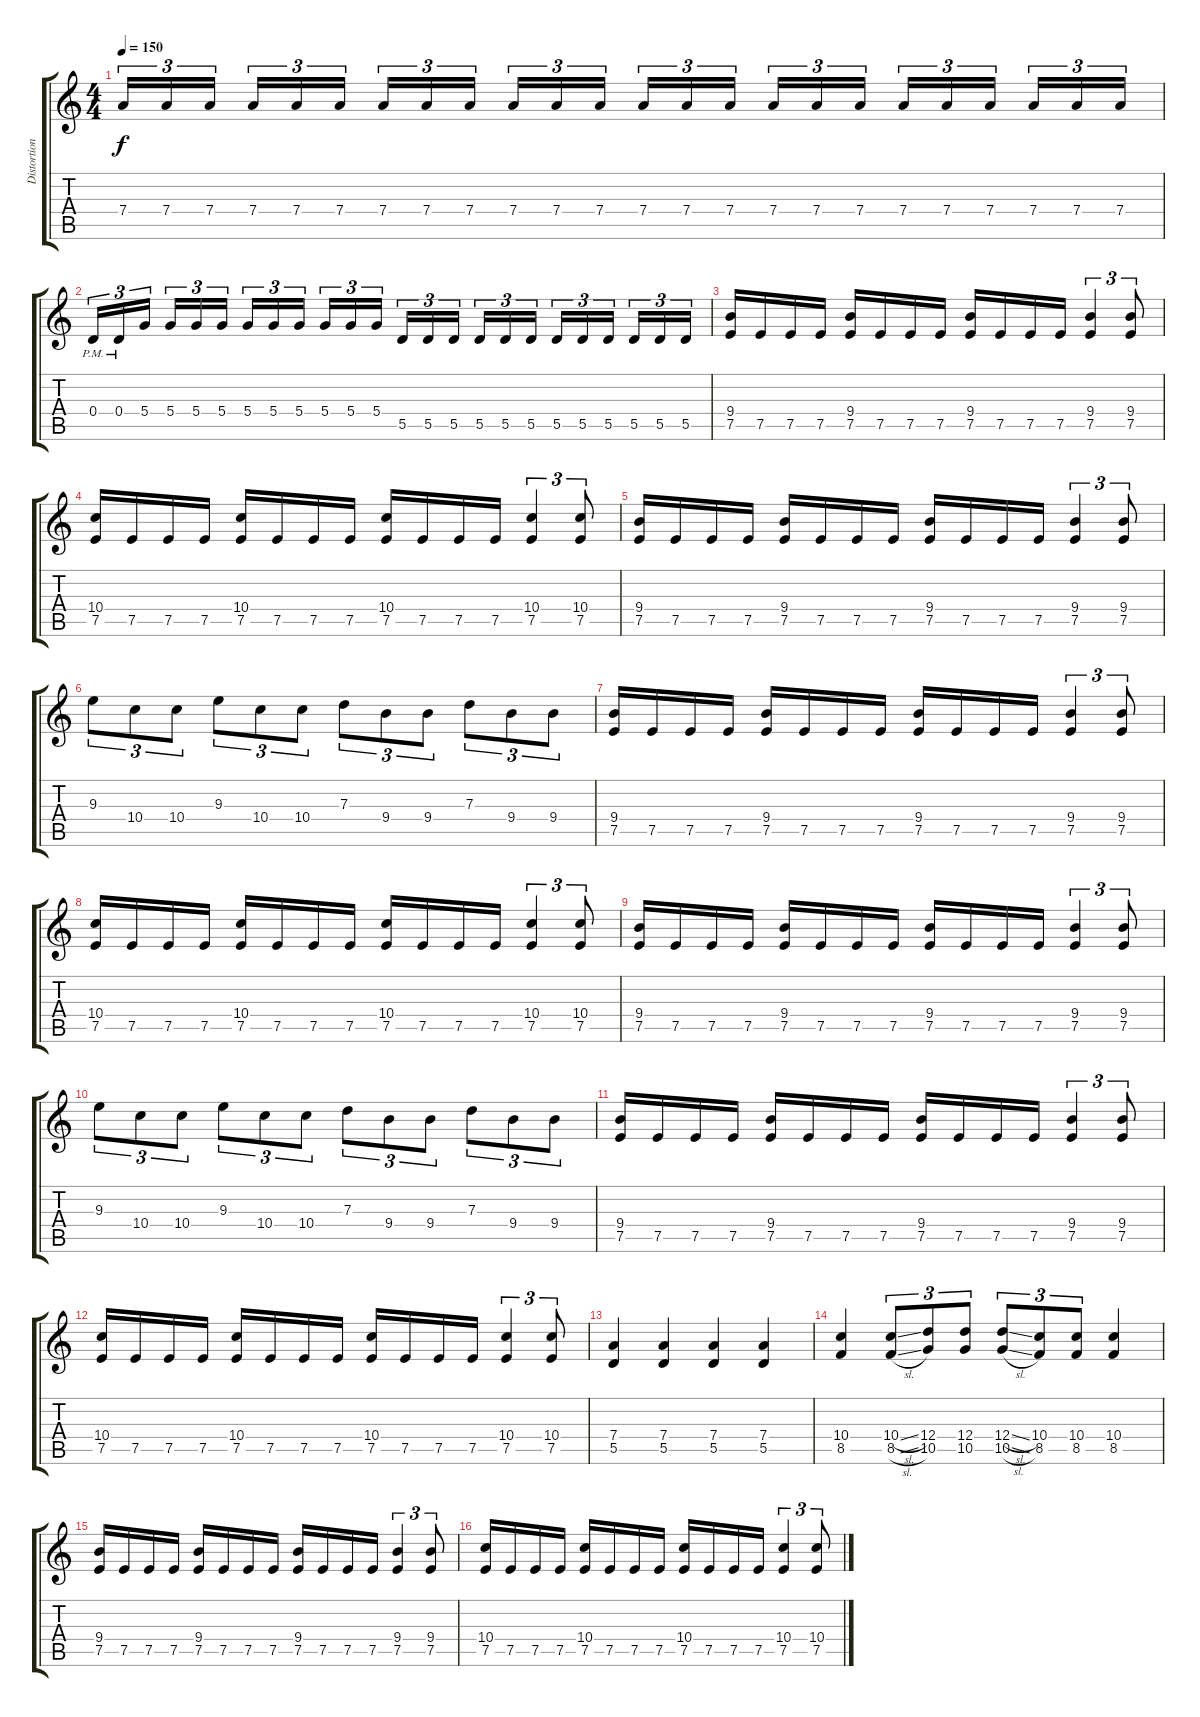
\track ("Distortion Guitar 1" "Distortion") {instrument distortionguitar}
\staff {score tabs}
\tuning (E4 B3 G3 D3 A2 E2) {hide}
\ts (4 4)
\tempo 150
\clef g2
\ks c
7.4.16{tu (3 2) dy f} 7.4.16{tu (3 2)} 7.4.16{tu (3 2)} 7.4.16{tu (3 2)} 7.4.16{tu (3 2)} 7.4.16{tu (3 2)} 7.4.16{tu (3 2)} 7.4.16{tu (3 2)} 7.4.16{tu (3 2)} 7.4.16{tu (3 2)} 7.4.16{tu (3 2)} 7.4.16{tu (3 2)} 7.4.16{tu (3 2)} 7.4.16{tu (3 2)} 7.4.16{tu (3 2)} 7.4.16{tu (3 2)} 7.4.16{tu (3 2)} 7.4.16{tu (3 2)} 7.4.16{tu (3 2)} 7.4.16{tu (3 2)} 7.4.16{tu (3 2)} 7.4.16{tu (3 2)} 7.4.16{tu (3 2)} 7.4.16{tu (3 2)} |
0.4{pm}.16{tu (3 2)} 0.4{pm}.16{tu (3 2)} 5.4.16{tu (3 2)} 5.4.16{tu (3 2)} 5.4.16{tu (3 2)} 5.4.16{tu (3 2)} 5.4.16{tu (3 2)} 5.4.16{tu (3 2)} 5.4.16{tu (3 2)} 5.4.16{tu (3 2)} 5.4.16{tu (3 2)} 5.4.16{tu (3 2)} 5.5.16{tu (3 2)} 5.5.16{tu (3 2)} 5.5.16{tu (3 2)} 5.5.16{tu (3 2)} 5.5.16{tu (3 2)} 5.5.16{tu (3 2)} 5.5.16{tu (3 2)} 5.5.16{tu (3 2)} 5.5.16{tu (3 2)} 5.5.16{tu (3 2)} 5.5.16{tu (3 2)} 5.5.16{tu (3 2)} |
(9.4 7.5).16 7.5.16 7.5.16 7.5.16 (9.4 7.5).16 7.5.16 7.5.16 7.5.16 (9.4 7.5).16 7.5.16 7.5.16 7.5.16 (9.4 7.5).4{tu (3 2)} (9.4 7.5).8{tu (3 2)} |
(10.4 7.5).16 7.5.16 7.5.16 7.5.16 (10.4 7.5).16 7.5.16 7.5.16 7.5.16 (10.4 7.5).16 7.5.16 7.5.16 7.5.16 (10.4 7.5).4{tu (3 2)} (10.4 7.5).8{tu (3 2)} |
(9.4 7.5).16 7.5.16 7.5.16 7.5.16 (9.4 7.5).16 7.5.16 7.5.16 7.5.16 (9.4 7.5).16 7.5.16 7.5.16 7.5.16 (9.4 7.5).4{tu (3 2)} (9.4 7.5).8{tu (3 2)} |
9.3.8{tu (3 2)} 10.4.8{tu (3 2)} 10.4.8{tu (3 2)} 9.3.8{tu (3 2)} 10.4.8{tu (3 2)} 10.4.8{tu (3 2)} 7.3.8{tu (3 2)} 9.4.8{tu (3 2)} 9.4.8{tu (3 2)} 7.3.8{tu (3 2)} 9.4.8{tu (3 2)} 9.4.8{tu (3 2)} |
(9.4 7.5).16 7.5.16 7.5.16 7.5.16 (9.4 7.5).16 7.5.16 7.5.16 7.5.16 (9.4 7.5).16 7.5.16 7.5.16 7.5.16 (9.4 7.5).4{tu (3 2)} (9.4 7.5).8{tu (3 2)} |
(10.4 7.5).16 7.5.16 7.5.16 7.5.16 (10.4 7.5).16 7.5.16 7.5.16 7.5.16 (10.4 7.5).16 7.5.16 7.5.16 7.5.16 (10.4 7.5).4{tu (3 2)} (10.4 7.5).8{tu (3 2)} |
(9.4 7.5).16 7.5.16 7.5.16 7.5.16 (9.4 7.5).16 7.5.16 7.5.16 7.5.16 (9.4 7.5).16 7.5.16 7.5.16 7.5.16 (9.4 7.5).4{tu (3 2)} (9.4 7.5).8{tu (3 2)} |
9.3.8{tu (3 2)} 10.4.8{tu (3 2)} 10.4.8{tu (3 2)} 9.3.8{tu (3 2)} 10.4.8{tu (3 2)} 10.4.8{tu (3 2)} 7.3.8{tu (3 2)} 9.4.8{tu (3 2)} 9.4.8{tu (3 2)} 7.3.8{tu (3 2)} 9.4.8{tu (3 2)} 9.4.8{tu (3 2)} |
(9.4 7.5).16 7.5.16 7.5.16 7.5.16 (9.4 7.5).16 7.5.16 7.5.16 7.5.16 (9.4 7.5).16 7.5.16 7.5.16 7.5.16 (9.4 7.5).4{tu (3 2)} (9.4 7.5).8{tu (3 2)} |
(10.4 7.5).16 7.5.16 7.5.16 7.5.16 (10.4 7.5).16 7.5.16 7.5.16 7.5.16 (10.4 7.5).16 7.5.16 7.5.16 7.5.16 (10.4 7.5).4{tu (3 2)} (10.4 7.5).8{tu (3 2)} |
(7.4 5.5).4 (7.4 5.5).4 (7.4 5.5).4 (7.4 5.5).4 |
(10.4 8.5).4 (10.4{sl} 8.5{sl}).8{tu (3 2)} (12.4 10.5).8{tu (3 2)} (12.4 10.5).8{tu (3 2)} (12.4{sl} 10.5{sl}).8{tu (3 2)} (10.4 8.5).8{tu (3 2)} (10.4 8.5).8{tu (3 2)} (10.4 8.5).4 |
(9.4 7.5).16 7.5.16 7.5.16 7.5.16 (9.4 7.5).16 7.5.16 7.5.16 7.5.16 (9.4 7.5).16 7.5.16 7.5.16 7.5.16 (9.4 7.5).4{tu (3 2)} (9.4 7.5).8{tu (3 2)} |
(10.4 7.5).16 7.5.16 7.5.16 7.5.16 (10.4 7.5).16 7.5.16 7.5.16 7.5.16 (10.4 7.5).16 7.5.16 7.5.16 7.5.16 (10.4 7.5).4{tu (3 2)} (10.4 7.5).8{tu (3 2)}
